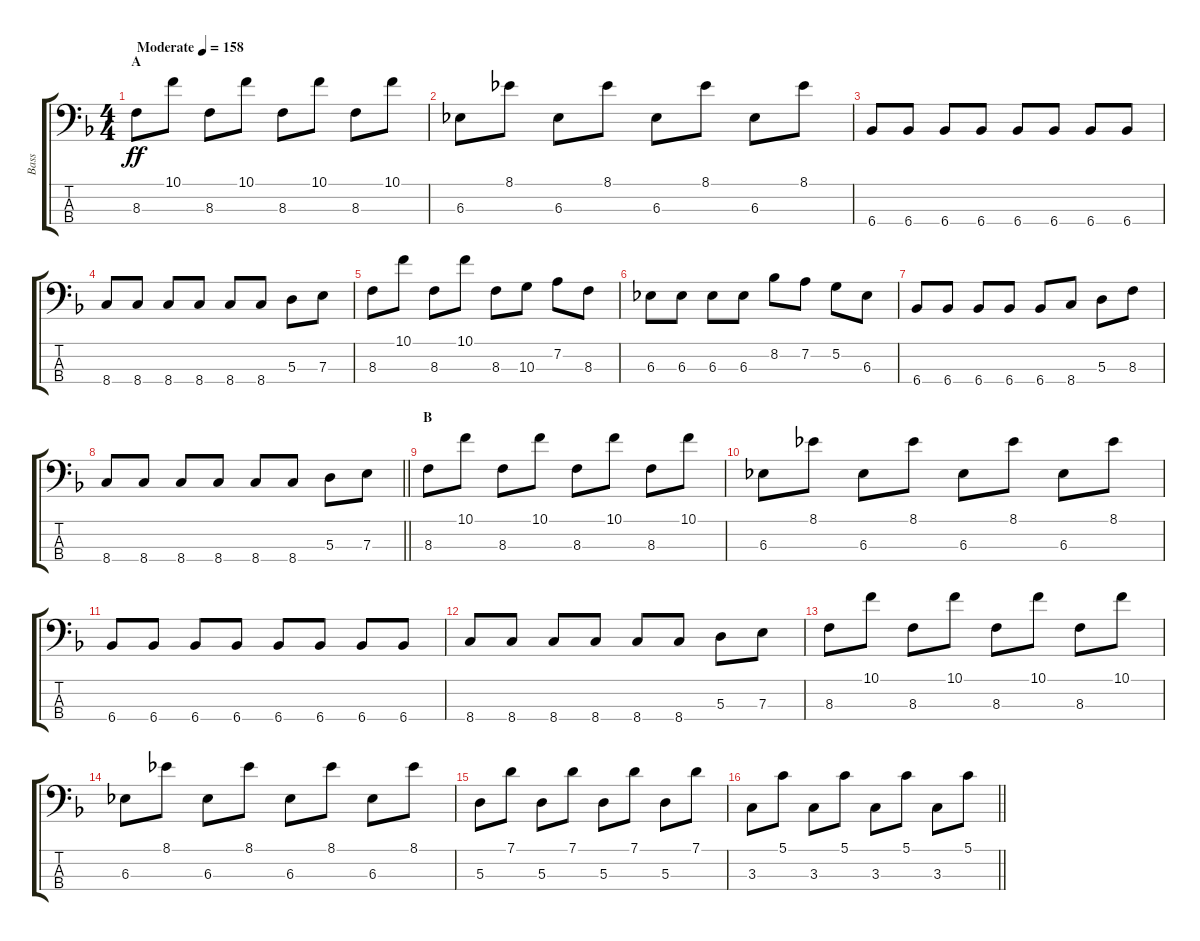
\track ("Bass" "Bass") {instrument electricbassfinger}
\staff {score tabs}
\tuning (G2 D2 A1 E1) {hide}
\ts (4 4)
\section ("" "A")
\tempo (158 "Moderate")
\clef f4
\ks f
8.3.8{dy ff instrument electricbassfinger} 10.1.8 8.3.8 10.1.8 8.3.8 10.1.8 8.3.8 10.1.8 |
6.3.8 8.1.8 6.3.8 8.1.8 6.3.8 8.1.8 6.3.8 8.1.8 |
6.4.8 6.4.8 6.4.8 6.4.8 6.4.8 6.4.8 6.4.8 6.4.8 |
8.4.8 8.4.8 8.4.8 8.4.8 8.4.8 8.4.8 5.3.8 7.3.8 |
8.3.8 10.1.8 8.3.8 10.1.8 8.3.8 10.3.8 7.2.8 8.3.8 |
6.3.8 6.3.8 6.3.8 6.3.8 8.2.8 7.2.8 5.2.8 6.3.8 |
6.4.8 6.4.8 6.4.8 6.4.8 6.4.8 8.4.8 5.3.8 8.3.8 |
\barLineRight lightlight
8.4.8 8.4.8 8.4.8 8.4.8 8.4.8 8.4.8 5.3.8 7.3.8 |
\section ("" "B")
8.3.8 10.1.8 8.3.8 10.1.8 8.3.8 10.1.8 8.3.8 10.1.8 |
6.3.8 8.1.8 6.3.8 8.1.8 6.3.8 8.1.8 6.3.8 8.1.8 |
6.4.8 6.4.8 6.4.8 6.4.8 6.4.8 6.4.8 6.4.8 6.4.8 |
8.4.8 8.4.8 8.4.8 8.4.8 8.4.8 8.4.8 5.3.8 7.3.8 |
8.3.8 10.1.8 8.3.8 10.1.8 8.3.8 10.1.8 8.3.8 10.1.8 |
6.3.8 8.1.8 6.3.8 8.1.8 6.3.8 8.1.8 6.3.8 8.1.8 |
5.3.8 7.1.8 5.3.8 7.1.8 5.3.8 7.1.8 5.3.8 7.1.8 |
\barLineRight lightlight
3.3.8 5.1.8 3.3.8 5.1.8 3.3.8 5.1.8 3.3.8 5.1.8
